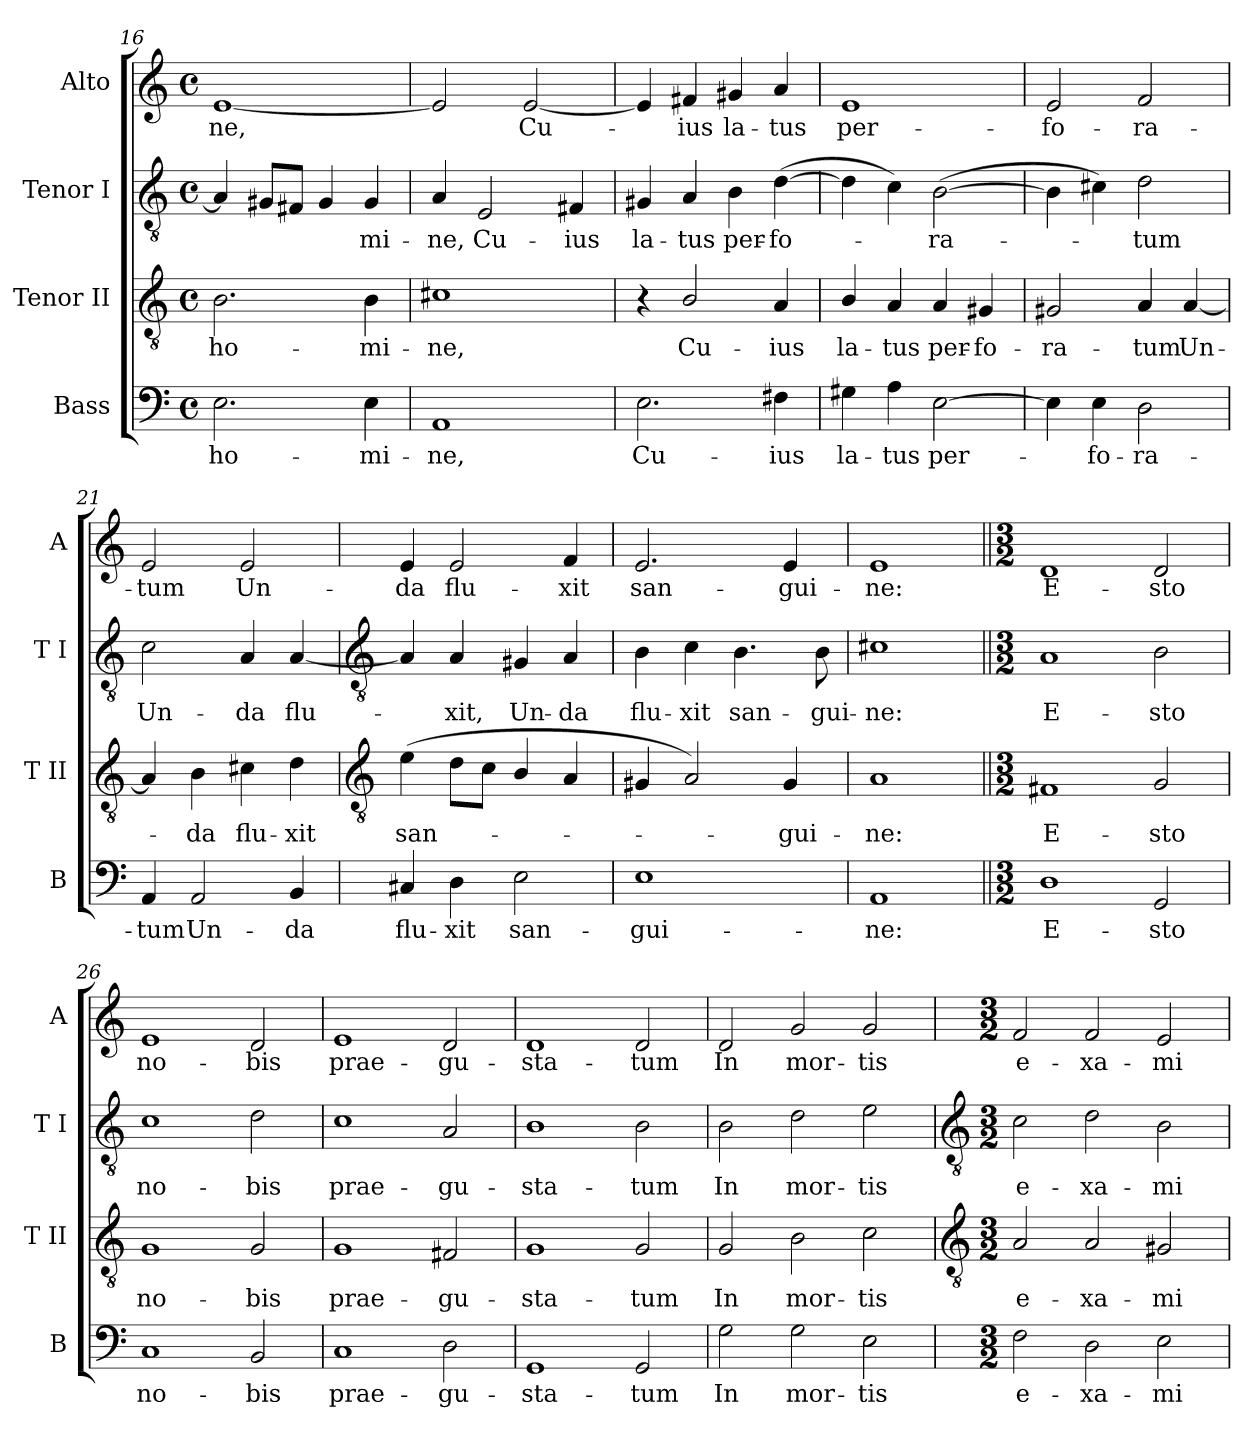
**kern	**text	**kern	**text	**kern	**text	**kern	**text
*part4	*part4	*part3	*part3	*part2	*part2	*part1	*part1
*staff4	*staff4	*staff3	*staff3	*staff2	*staff2	*staff1	*staff1
*I"Bass	*	*I"Tenor II	*	*I"Tenor I	*	*I"Alto	*
*I'B	*	*I'T II	*	*I'T I	*	*I'A	*
!!LO:LB:g=z
*clefF4	*	*clefGv2	*	*clefGv2	*	*clefG2	*
*k[]	*	*k[]	*	*k[]	*	*k[]	*
*C:	*	*C:	*	*C:	*	*C:	*
*M4/4	*	*M4/4	*	*M4/4	*	*M4/4	*
*met(c)	*	*met(c)	*	*met(c)	*	*met(c)	*
=16	=16	=16	=16	=16	=16	=16	=16
!	!LO:LY:b	!	!LO:LY:b	!	!	!	!LO:LY:b
2.E	ho-	2.B	ho-	4A]	.	[1e	-ne,
.	.	.	.	8G#XL	.	.	.
.	.	.	.	8F#XJ	.	.	.
.	.	.	.	4G#	.	.	.
!	!LO:LY:b	!	!LO:LY:b	!	!LO:LY:b	!	!
4E	-mi-	4B	-mi-	4G#	mi-	.	.
=17	=17	=17	=17	=17	=17	=17	=17
!	!LO:LY:b	!	!LO:LY:b	!	!LO:LY:b	!	!
1AA	-ne,	1c#X	-ne,	4A	-ne,	2e]	.
!	!	!	!	!	!LO:LY:b	!	!
.	.	.	.	2E	Cu-	.	.
!	!	!	!	!	!	!	!LO:LY:b
.	.	.	.	.	.	[2e	Cu-
!	!	!	!	!	!LO:LY:b	!	!
.	.	.	.	4F#X	-ius	.	.
=18	=18	=18	=18	=18	=18	=18	=18
!	!LO:LY:b	!	!	!	!LO:LY:b	!	!
2.E	Cu-	4r	.	4G#X	la-	4e]	.
!	!	!	!LO:LY:b	!	!LO:LY:b	!	!LO:LY:b
.	.	2B/	Cu-	4A	-tus	4f#X	ius
!	!	!	!	!	!LO:LY:b	!	!LO:LY:b
.	.	.	.	4B	per-	4g#X	la-
!	!LO:LY:b	!	!LO:LY:b	!	!LO:LY:b	!	!LO:LY:b
4F#X	-ius	4A	-ius	(>[4d	-fo-	4a	-tus
=19	=19	=19	=19	=19	=19	=19	=19
!	!LO:LY:b	!	!LO:LY:b	!	!	!	!LO:LY:b
4G#X	la-	4B/	la-	4d]	.	1e	per-
!	!LO:LY:b	!	!LO:LY:b	!	!	!	!
4A	-tus	4A	-tus	4c)	.	.	.
!	!LO:LY:b	!	!LO:LY:b	!	!LO:LY:b	!	!
[2E	per-	4A	per-	(>[2B	ra-	.	.
!	!	!	!LO:LY:b	!	!	!	!
.	.	4G#X	-fo-	.	.	.	.
=20	=20	=20	=20	=20	=20	=20	=20
!	!	!	!LO:LY:b	!	!	!	!LO:LY:b
4E]	.	2G#X	-ra-	4B]	.	2e	-fo-
!	!LO:LY:b	!	!	!	!	!	!
4E	fo-	.	.	4c#X)	.	.	.
!	!LO:LY:b	!	!LO:LY:b	!	!LO:LY:b	!	!LO:LY:b
2D	-ra-	4A	-tum	2d	tum	2f	-ra-
!	!	!	!LO:LY:b	!	!	!	!
.	.	[4A	Un-	.	.	.	.
=21	=21	=21	=21	=21	=21	=21	=21
!	!LO:LY:b	!	!	!	!LO:LY:b	!	!LO:LY:b
4AA	-tum	4A]	.	2c	Un-	2e	-tum
!	!LO:LY:b	!	!LO:LY:b	!	!	!	!
2AA	Un-	4B	da	.	.	.	.
!	!	!	!LO:LY:b	!	!LO:LY:b	!	!LO:LY:b
.	.	4c#X	flu-	4A	-da	2e	Un-
!	!LO:LY:b	!	!LO:LY:b	!	!LO:LY:b	!	!
4BB	-da	4d	-xit	[4A	flu-	.	.
!!LO:LB:g=z
=22	=22	=22	=22	=22	=22	=22	=22
*	*	*clefGv2	*	*clefGv2	*	*	*
!	!LO:LY:b	!	!LO:LY:b	!	!	!	!LO:LY:b
4C#X	flu-	(>4e	san-	4A]	.	4e	-da
!	!LO:LY:b	!	!	!	!LO:LY:b	!	!LO:LY:b
4D	-xit	8dL	.	4A	xit,	2e	flu-
.	.	8cJ	.	.	.	.	.
!	!LO:LY:b	!	!	!	!LO:LY:b	!	!
2E	san-	4B/	.	4G#X	Un-	.	.
!	!	!	!	!	!LO:LY:b	!	!LO:LY:b
.	.	4A	.	4A	-da	4f	-xit
=23	=23	=23	=23	=23	=23	=23	=23
!	!LO:LY:b	!	!	!	!LO:LY:b	!	!LO:LY:b
1E	-gui-	4G#X	.	4B	flu-	2.e	san-
!	!	!	!	!	!LO:LY:b	!	!
.	.	2A)	.	4c	-xit	.	.
!	!	!	!	!	!LO:LY:b	!	!
.	.	.	.	4.B	san-	.	.
!	!	!	!LO:LY:b	!	!	!	!LO:LY:b
.	.	4G#	gui-	.	.	4e	-gui-
!	!	!	!	!	!LO:LY:b	!	!
.	.	.	.	8B	-gui-	.	.
=24	=24	=24	=24	=24	=24	=24	=24
!	!LO:LY:b	!	!LO:LY:b	!	!LO:LY:b	!	!LO:LY:b
1AA	-ne:	1A	-ne:	1c#X	-ne:	1e	-ne:
=25||	=25||	=25||	=25||	=25||	=25||	=25||	=25||
*M3/2	*	*M3/2	*	*M3/2	*	*M3/2	*
!	!LO:LY:b	!	!LO:LY:b	!	!LO:LY:b	!	!LO:LY:b
1D	E-	1F#X	E-	1A	E-	1d	E-
!	!LO:LY:b	!	!LO:LY:b	!	!LO:LY:b	!	!LO:LY:b
2GG	-sto	2G	-sto	2B	-sto	2d	-sto
=26	=26	=26	=26	=26	=26	=26	=26
!	!LO:LY:b	!	!LO:LY:b	!	!LO:LY:b	!	!LO:LY:b
1C	no-	1G	no-	1c	no-	1e	no-
!	!LO:LY:b	!	!LO:LY:b	!	!LO:LY:b	!	!LO:LY:b
2BB	-bis	2G	-bis	2d	-bis	2d	-bis
=27	=27	=27	=27	=27	=27	=27	=27
!	!LO:LY:b	!	!LO:LY:b	!	!LO:LY:b	!	!LO:LY:b
1C	prae-	1G	prae-	1c	prae-	1e	prae-
!	!LO:LY:b	!	!LO:LY:b	!	!LO:LY:b	!	!LO:LY:b
2D	-gu-	2F#X	-gu-	2A	-gu-	2d	-gu-
=28	=28	=28	=28	=28	=28	=28	=28
!	!LO:LY:b	!	!LO:LY:b	!	!LO:LY:b	!	!LO:LY:b
1GG	-sta-	1G	-sta-	1B	-sta-	1d	-sta-
!	!LO:LY:b	!	!LO:LY:b	!	!LO:LY:b	!	!LO:LY:b
2GG	-tum	2G	-tum	2B	-tum	2d	-tum
=29	=29	=29	=29	=29	=29	=29	=29
!	!LO:LY:b	!	!LO:LY:b	!	!LO:LY:b	!	!LO:LY:b
2G	In	2G	In	2B	In	2d	In
!	!LO:LY:b	!	!LO:LY:b	!	!LO:LY:b	!	!LO:LY:b
2G	mor-	2B	mor-	2d	mor-	2g	mor-
!	!LO:LY:b	!	!LO:LY:b	!	!LO:LY:b	!	!LO:LY:b
2E	-tis	2c	-tis	2e	-tis	2g	-tis
!!LO:LB:g=z
=30	=30	=30	=30	=30	=30	=30	=30
*	*	*clefGv2	*	*clefGv2	*	*	*
*M3/2	*	*M3/2	*	*M3/2	*	*M3/2	*
!	!LO:LY:b	!	!LO:LY:b	!	!LO:LY:b	!	!LO:LY:b
2F	e-	2A	e-	2c	e-	2f	e-
!	!LO:LY:b	!	!LO:LY:b	!	!LO:LY:b	!	!LO:LY:b
2D	-xa-	2A	-xa-	2d	-xa-	2f	-xa-
!	!LO:LY:b	!	!LO:LY:b	!	!LO:LY:b	!	!LO:LY:b
2E	-mi-	2G#X	-mi-	2B	-mi-	2e	-mi-
=	=	=	=	=	=	=	=
*-	*-	*-	*-	*-	*-	*-	*-
